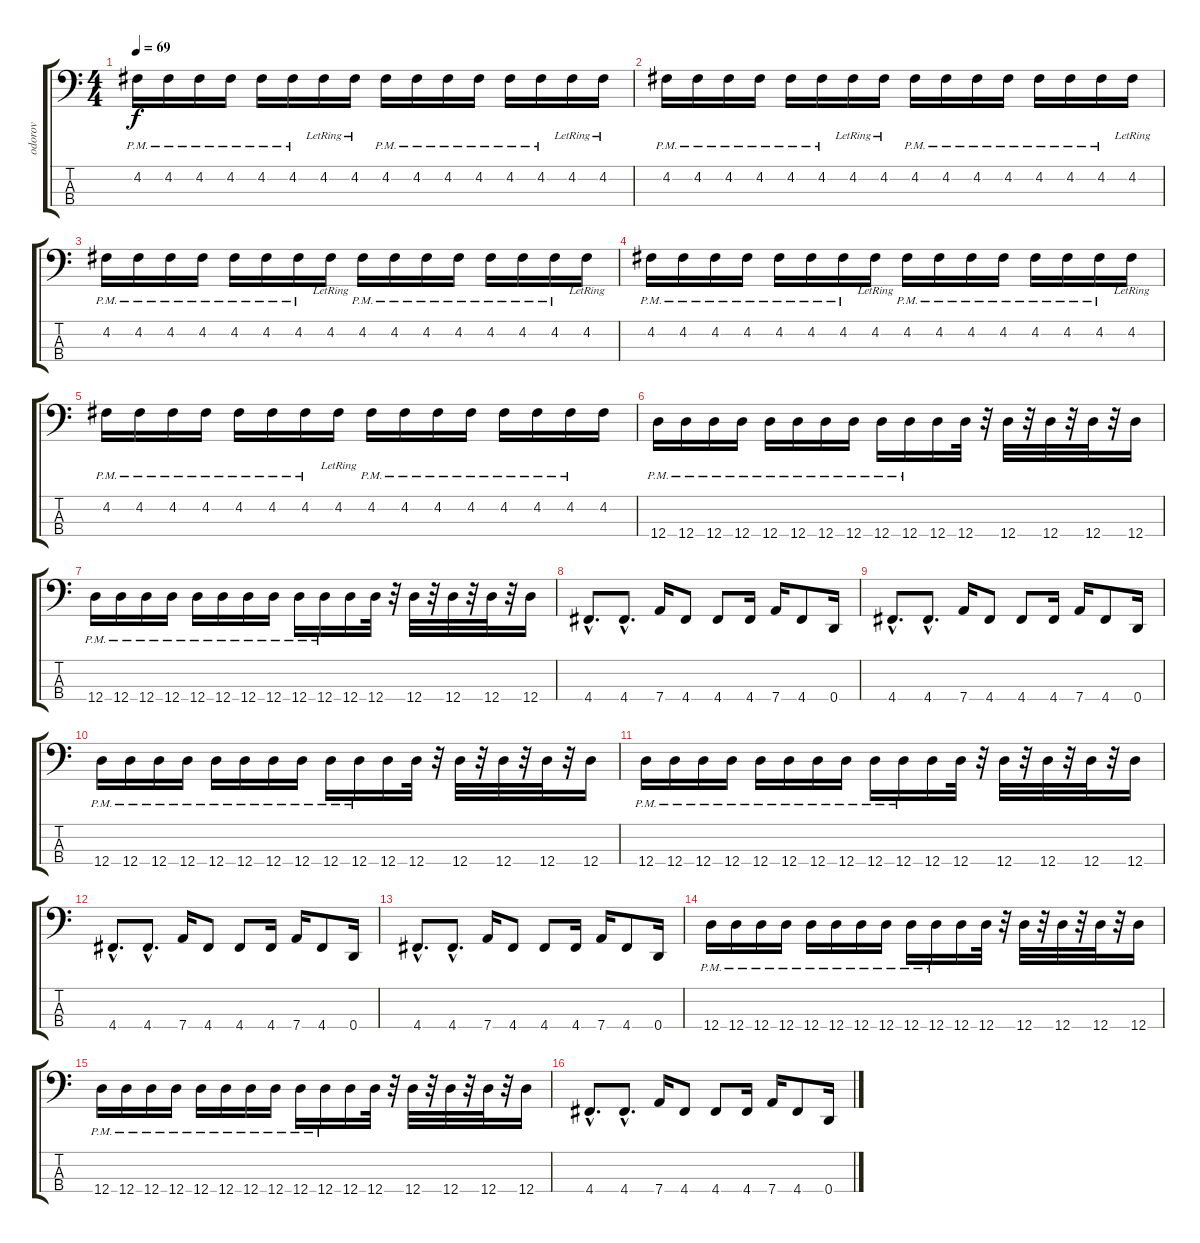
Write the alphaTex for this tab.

\track ("odorov - Bass" "odorov") {instrument overdrivenguitar}
\staff {score tabs}
\tuning (G2 D2 A1 D1) {hide}
\ts (4 4)
\tempo 69
\clef f4
\ks c
4.2{pm}.16{dy f} 4.2{pm}.16 4.2{pm}.16 4.2{pm}.16 4.2{pm}.16 4.2{pm}.16 4.2{lr}.16 4.2{lr}.16 4.2{pm}.16 4.2{pm}.16 4.2{pm}.16 4.2{pm}.16 4.2{pm}.16 4.2{pm}.16 4.2{lr}.16 4.2{lr}.16 |
4.2{pm}.16 4.2{pm}.16 4.2{pm}.16 4.2{pm}.16 4.2{pm}.16 4.2{pm}.16 4.2{lr}.16 4.2{lr}.16 4.2{pm}.16 4.2{pm}.16 4.2{pm}.16 4.2{pm}.16 4.2{pm}.16 4.2{pm}.16 4.2{pm}.16 4.2{lr}.16 |
4.2{pm}.16 4.2{pm}.16 4.2{pm}.16 4.2{pm}.16 4.2{pm}.16 4.2{pm}.16 4.2{pm}.16 4.2{lr}.16 4.2{pm}.16 4.2{pm}.16 4.2{pm}.16 4.2{pm}.16 4.2{pm}.16 4.2{pm}.16 4.2{pm}.16 4.2{lr}.16 |
4.2{pm}.16 4.2{pm}.16 4.2{pm}.16 4.2{pm}.16 4.2{pm}.16 4.2{pm}.16 4.2{pm}.16 4.2{lr}.16 4.2{pm}.16 4.2{pm}.16 4.2{pm}.16 4.2{pm}.16 4.2{pm}.16 4.2{pm}.16 4.2{pm}.16 4.2{lr}.16 |
4.2{pm}.16 4.2{pm}.16 4.2{pm}.16 4.2{pm}.16 4.2{pm}.16 4.2{pm}.16 4.2{pm}.16 4.2{lr}.16 4.2{pm}.16 4.2{pm}.16 4.2{pm}.16 4.2{pm}.16 4.2{pm}.16 4.2{pm}.16 4.2{pm}.16 4.2.16 |
12.4{pm}.16{volume 16} 12.4{pm}.16 12.4{pm}.16 12.4{pm}.16 12.4{pm}.16 12.4{pm}.16 12.4{pm}.16 12.4{pm}.16 12.4{pm}.16 12.4{pm}.16 12.4.16{volume 12} 12.4.32{volume 16} r.32 12.4.32 r.32 12.4.32 r.32 12.4.32 r.32 12.4.16 |
12.4{pm}.16{volume 16} 12.4{pm}.16 12.4{pm}.16 12.4{pm}.16 12.4{pm}.16 12.4{pm}.16 12.4{pm}.16 12.4{pm}.16 12.4{pm}.16 12.4{pm}.16 12.4.16{volume 12} 12.4.32{volume 16} r.32 12.4.32 r.32 12.4.32 r.32 12.4.32 r.32 12.4.16 |
4.4{hac}.8{d volume 10} 4.4{hac}.8{d} 7.4.16 4.4.8 4.4.8 4.4.16 7.4.16 4.4.8 0.4.16 |
4.4{hac}.8{d} 4.4{hac}.8{d} 7.4.16 4.4.8 4.4.8 4.4.16 7.4.16 4.4.8 0.4.16 |
12.4{pm}.16{volume 16} 12.4{pm}.16 12.4{pm}.16 12.4{pm}.16 12.4{pm}.16 12.4{pm}.16 12.4{pm}.16 12.4{pm}.16 12.4{pm}.16 12.4{pm}.16 12.4.16{volume 12} 12.4.32{volume 16} r.32 12.4.32 r.32 12.4.32 r.32 12.4.32 r.32 12.4.16 |
12.4{pm}.16{volume 16} 12.4{pm}.16 12.4{pm}.16 12.4{pm}.16 12.4{pm}.16 12.4{pm}.16 12.4{pm}.16 12.4{pm}.16 12.4{pm}.16 12.4{pm}.16 12.4.16{volume 12} 12.4.32{volume 16} r.32 12.4.32 r.32 12.4.32 r.32 12.4.32 r.32 12.4.16 |
4.4{hac}.8{d volume 10} 4.4{hac}.8{d} 7.4.16 4.4.8 4.4.8 4.4.16 7.4.16 4.4.8 0.4.16 |
4.4{hac}.8{d} 4.4{hac}.8{d} 7.4.16 4.4.8 4.4.8 4.4.16 7.4.16 4.4.8 0.4.16 |
12.4{pm}.16{volume 16} 12.4{pm}.16 12.4{pm}.16 12.4{pm}.16 12.4{pm}.16 12.4{pm}.16 12.4{pm}.16 12.4{pm}.16 12.4{pm}.16 12.4{pm}.16 12.4.16{volume 12} 12.4.32{volume 16} r.32 12.4.32 r.32 12.4.32 r.32 12.4.32 r.32 12.4.16 |
12.4{pm}.16{volume 16} 12.4{pm}.16 12.4{pm}.16 12.4{pm}.16 12.4{pm}.16 12.4{pm}.16 12.4{pm}.16 12.4{pm}.16 12.4{pm}.16 12.4{pm}.16 12.4.16{volume 12} 12.4.32{volume 16} r.32 12.4.32 r.32 12.4.32 r.32 12.4.32 r.32 12.4.16 |
4.4{hac}.8{d volume 10} 4.4{hac}.8{d} 7.4.16 4.4.8 4.4.8 4.4.16 7.4.16 4.4.8 0.4.16
